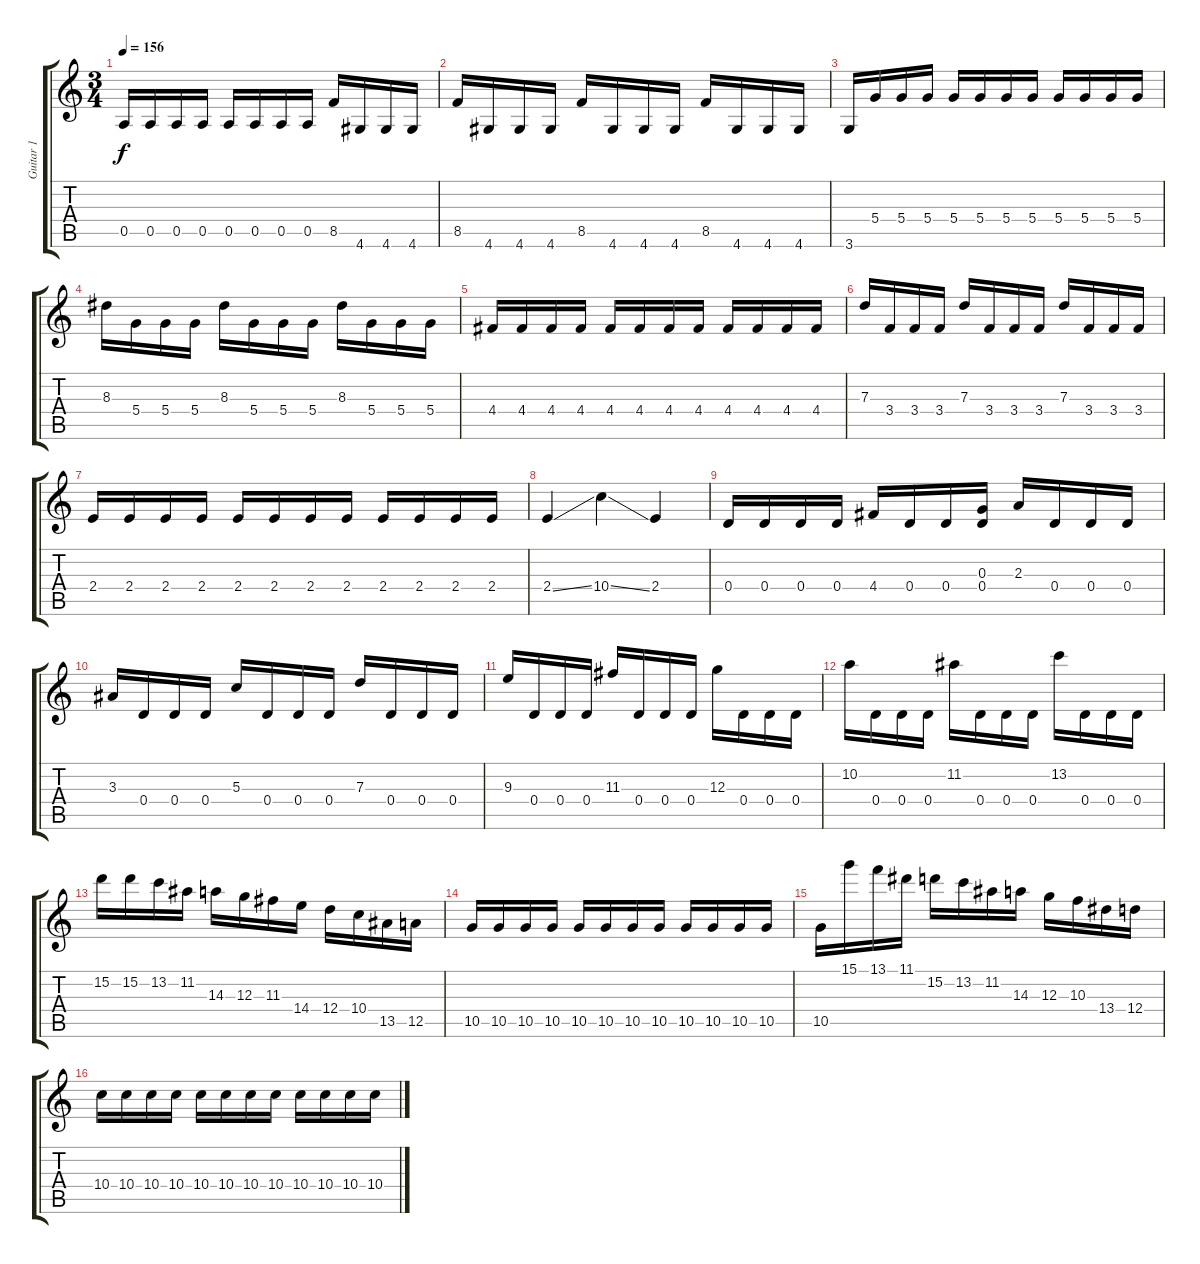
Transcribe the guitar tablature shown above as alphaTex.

\track ("Guitar 1" "Guitar 1") {instrument distortionguitar}
\staff {score tabs}
\tuning (E4 B3 G3 D3 A2 E2) {hide}
\ts (3 4)
\tempo 156
\clef g2
\ks c
0.5.16{dy f} 0.5.16 0.5.16 0.5.16 0.5.16 0.5.16 0.5.16 0.5.16 8.5.16 4.6.16 4.6.16 4.6.16 |
8.5.16 4.6.16 4.6.16 4.6.16 8.5.16 4.6.16 4.6.16 4.6.16 8.5.16 4.6.16 4.6.16 4.6.16 |
3.6.16 5.4.16 5.4.16 5.4.16 5.4.16 5.4.16 5.4.16 5.4.16 5.4.16 5.4.16 5.4.16 5.4.16 |
8.3.16 5.4.16 5.4.16 5.4.16 8.3.16 5.4.16 5.4.16 5.4.16 8.3.16 5.4.16 5.4.16 5.4.16 |
4.4.16 4.4.16 4.4.16 4.4.16 4.4.16 4.4.16 4.4.16 4.4.16 4.4.16 4.4.16 4.4.16 4.4.16 |
7.3.16 3.4.16 3.4.16 3.4.16 7.3.16 3.4.16 3.4.16 3.4.16 7.3.16 3.4.16 3.4.16 3.4.16 |
2.4.16 2.4.16 2.4.16 2.4.16 2.4.16 2.4.16 2.4.16 2.4.16 2.4.16 2.4.16 2.4.16 2.4.16 |
2.4{ss}.4 10.4{ss}.4 2.4.4 |
0.4.16 0.4.16 0.4.16 0.4.16 4.4.16 0.4.16 0.4.16 (0.3 0.4).16 2.3.16 0.4.16 0.4.16 0.4.16 |
3.3.16 0.4.16 0.4.16 0.4.16 5.3.16 0.4.16 0.4.16 0.4.16 7.3.16 0.4.16 0.4.16 0.4.16 |
9.3.16 0.4.16 0.4.16 0.4.16 11.3.16 0.4.16 0.4.16 0.4.16 12.3.16 0.4.16 0.4.16 0.4.16 |
10.2.16 0.4.16 0.4.16 0.4.16 11.2.16 0.4.16 0.4.16 0.4.16 13.2.16 0.4.16 0.4.16 0.4.16 |
15.2.16 15.2.16 13.2.16 11.2.16 14.3.16 12.3.16 11.3.16 14.4.16 12.4.16 10.4.16 13.5.16 12.5.16 |
10.5.16 10.5.16 10.5.16 10.5.16 10.5.16 10.5.16 10.5.16 10.5.16 10.5.16 10.5.16 10.5.16 10.5.16 |
10.5.16 15.1.16 13.1.16 11.1.16 15.2.16 13.2.16 11.2.16 14.3.16 12.3.16 10.3.16 13.4.16 12.4.16 |
10.4.16 10.4.16 10.4.16 10.4.16 10.4.16 10.4.16 10.4.16 10.4.16 10.4.16 10.4.16 10.4.16 10.4.16
